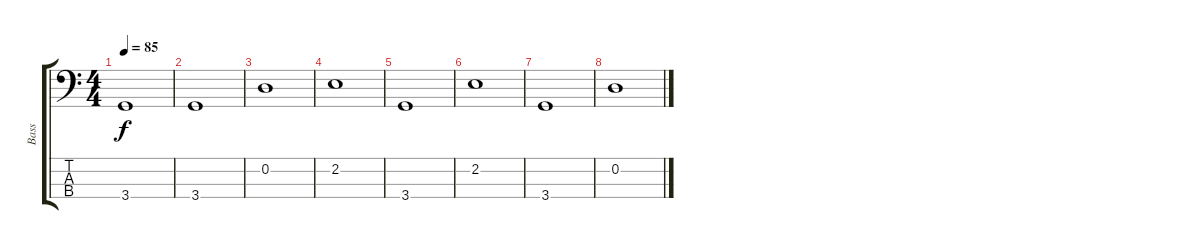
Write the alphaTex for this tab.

\track ("Bass" "Bass") {instrument electricbassfinger}
\staff {score tabs}
\tuning (G2 D2 A1 E1) {hide}
\ts (4 4)
\tempo 85
\clef f4
\ks c
3.4.1{dy f} |
3.4.1 |
0.2.1 |
2.2.1 |
3.4.1 |
2.2.1 |
3.4.1 |
0.2.1{volume 0}
